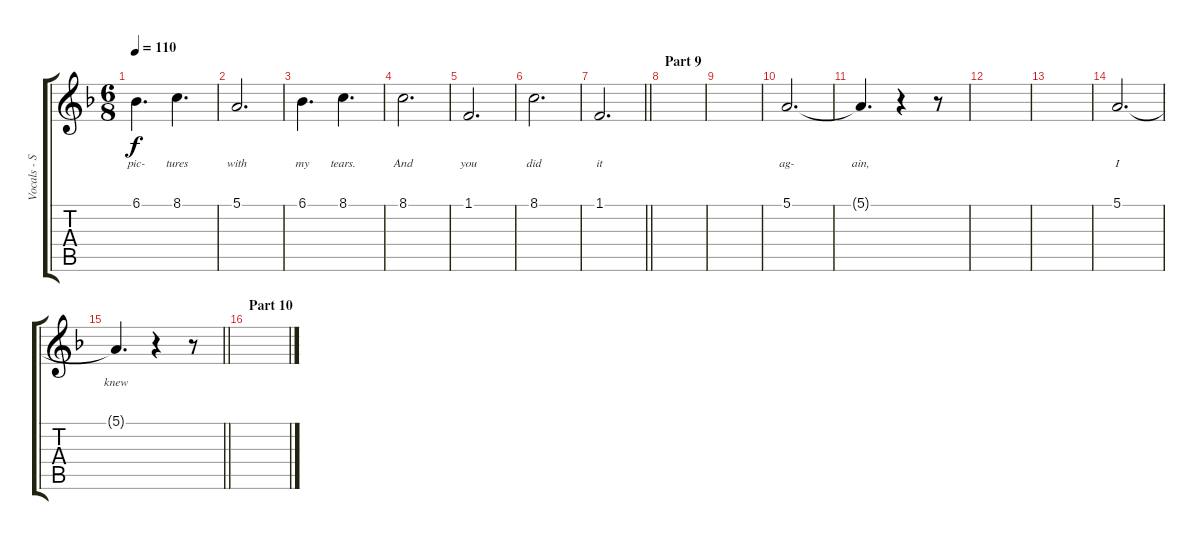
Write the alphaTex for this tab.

\track ("Vocals - Simon Neil" "Vocals - S") {instrument altosax}
\staff {score tabs}
\tuning (E4 B3 G3 D3 A2 E2) {hide}
\ts (6 8)
\tempo 110
\clef g2
\ks dminor
6.1.4{d lyrics (0 "pic-") lyrics (1 "") lyrics (2 "") lyrics (3 "") lyrics (4 "") dy f} 8.1.4{d lyrics (0 "tures") lyrics (1 "") lyrics (2 "") lyrics (3 "") lyrics (4 "")} |
5.1.2{d lyrics (0 "with") lyrics (1 "") lyrics (2 "") lyrics (3 "") lyrics (4 "")} |
6.1.4{d lyrics (0 "my") lyrics (1 "") lyrics (2 "") lyrics (3 "") lyrics (4 "")} 8.1.4{d lyrics (0 "tears.") lyrics (1 "") lyrics (2 "") lyrics (3 "") lyrics (4 "")} |
8.1.2{d lyrics (0 "And") lyrics (1 "") lyrics (2 "") lyrics (3 "") lyrics (4 "")} |
1.1.2{d lyrics (0 "you") lyrics (1 "") lyrics (2 "") lyrics (3 "") lyrics (4 "")} |
8.1.2{d lyrics (0 "did") lyrics (1 "") lyrics (2 "") lyrics (3 "") lyrics (4 "")} |
\barLineRight lightlight
1.1.2{d lyrics (0 "it") lyrics (1 "") lyrics (2 "") lyrics (3 "") lyrics (4 "")} |
\section ("" "Part 9")
|
|
5.1.2{d lyrics (0 "ag-") lyrics (1 "") lyrics (2 "") lyrics (3 "") lyrics (4 "")} |
5.1{t}.4{d lyrics (0 "ain,") lyrics (1 "") lyrics (2 "") lyrics (3 "") lyrics (4 "")} r.4 r.8 |
|
|
5.1.2{d lyrics (0 "I") lyrics (1 "") lyrics (2 "") lyrics (3 "") lyrics (4 "")} |
\barLineRight lightlight
5.1{t}.4{d lyrics (0 "knew") lyrics (1 "") lyrics (2 "") lyrics (3 "") lyrics (4 "")} r.4 r.8 |
\section ("" "Part 10")
